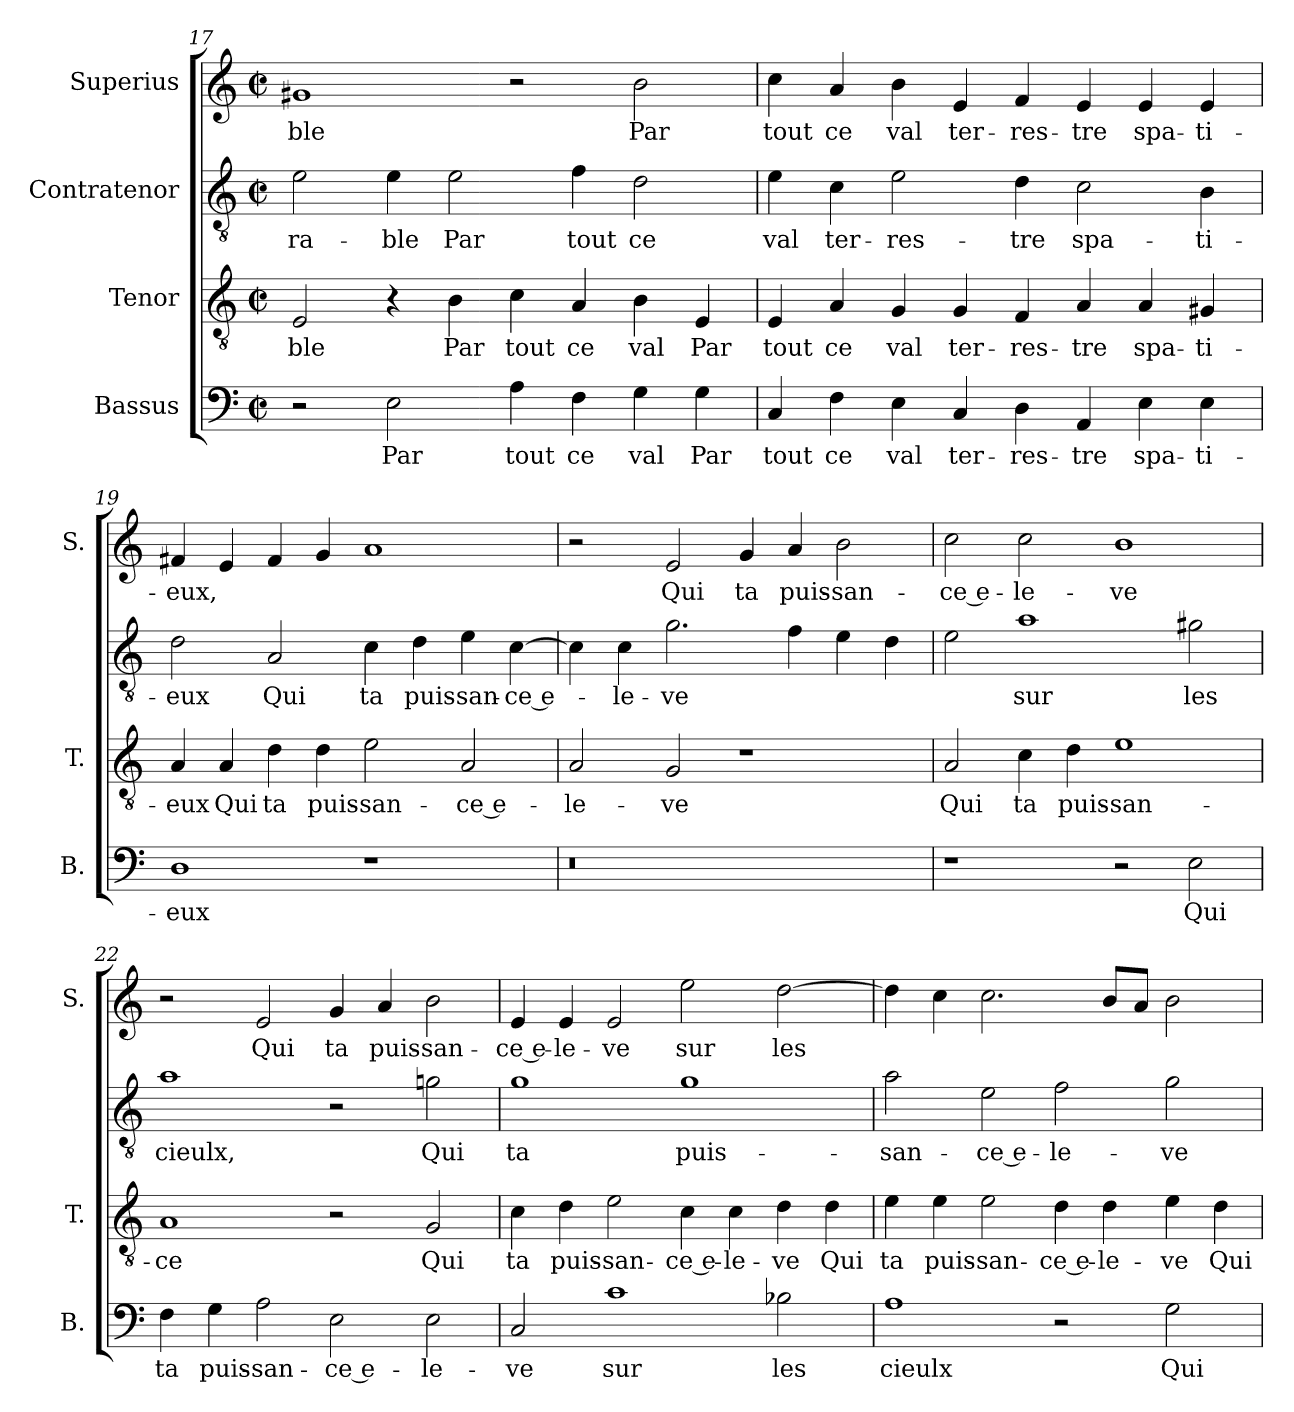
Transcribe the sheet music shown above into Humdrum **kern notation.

**kern	**text	**kern	**text	**kern	**text	**kern	**text
*part4	*part4	*part3	*part3	*part2	*part2	*part1	*part1
*staff4	*staff4	*staff3	*staff3	*staff2	*staff2	*staff1	*staff1
*I"Bassus	*	*I"Tenor	*	*I"Contratenor	*	*I"Superius	*
*I'B.	*	*I'T.	*	*	*	*I'S.	*
*clefF4	*	*clefGv2	*	*clefGv2	*	*clefG2	*
*k[]	*	*k[]	*	*k[]	*	*k[]	*
*C:	*	*C:	*	*C:	*	*C:	*
*M2/2	*	*M2/2	*	*M2/2	*	*M2/2	*
*met(c|)	*	*met(c|)	*	*met(c|)	*	*met(c|)	*
=17	=17	=17	=17	=17	=17	=17	=17
2r	.	2E/	-ble	2e\	-ra-	1g#X/	-ble
2E\	Par	4r	.	4e\	-ble	.	.
.	.	4B\	Par	2e\	Par	.	.
4A\	tout	4c\	tout	.	.	2r	.
4F\	ce	4A/	ce	4f\	tout	.	.
4G\	val	4B\	val	2d\	ce	2b\	Par
4G\	Par	4E/	Par	.	.	.	.
=18	=18	=18	=18	=18	=18	=18	=18
4C/	tout	4E/	tout	4e\	val	4cc\	tout
4F\	ce	4A/	ce	4c\	ter-	4a/	ce
4E\	val	4G/	val	2e\	-res-	4b\	val
4C/	ter-	4G/	ter-	.	.	4e/	ter-
4D\	-res-	4F/	-res-	4d\	-tre	4f/	-res-
4AA/	-tre	4A/	-tre	2c\	spa-	4e/	-tre
4E\	spa-	4A/	spa-	.	.	4e/	spa-
4E\	-ti-	4G#X/	-ti-	4B\	-ti-	4e/	-ti-
=19	=19	=19	=19	=19	=19	=19	=19
1D\	-eux	4A/	-eux	2d\	-eux	4f#X/	-eux,
.	.	4A/	Qui	.	.	4e/	.
.	.	4d\	ta	2A/	Qui	4f#/	.
.	.	4d\	puis-	.	.	4g/	.
1r	.	2e\	-san-	4c\	ta	1a/	.
.	.	.	.	4d\	puis-	.	.
.	.	2A/	-ce e-	4e\	-san-	.	.
.	.	.	.	[4c\	-ce e-	.	.
!!LO:LB:g=z
=20	=20	=20	=20	=20	=20	=20	=20
0r	.	2A/	-le-	4c\]	.	2r	.
.	.	.	.	4c\	-le-	.	.
.	.	2G/	-ve	2.g\	-ve	2e/	Qui
.	.	1r	.	.	.	4g/	ta
.	.	.	.	4f\	.	4a/	puis-
.	.	.	.	4e\	.	2b\	-san-
.	.	.	.	4d\	.	.	.
=21	=21	=21	=21	=21	=21	=21	=21
1r	.	2A/	Qui	2e\	.	2cc\	-ce e-
.	.	4c\	ta	1a\	sur	2cc\	-le-
.	.	4d\	puis-	.	.	.	.
2r	.	1e\	-san-	.	.	1b\	-ve
2E\	Qui	.	.	2g#X\	les	.	.
=22	=22	=22	=22	=22	=22	=22	=22
4F\	ta	1A/	-ce	1a\	cieulx,	2r	.
4G\	puis-	.	.	.	.	.	.
2A\	-san-	.	.	.	.	2e/	Qui
2E\	-ce e-	2r	.	2r	.	4g/	ta
.	.	.	.	.	.	4a/	puis-
2E\	-le-	2G/	Qui	2gn\	Qui	2b\	-san-
=23	=23	=23	=23	=23	=23	=23	=23
2C/	-ve	4c\	ta	1g\	ta	4e/	-ce e-
.	.	4d\	puis-	.	.	4e/	-le-
1c\	sur	2e\	-san-	.	.	2e/	-ve
.	.	4c\	-ce e-	1g\	puis-	2ee\	sur
.	.	4c\	-le-	.	.	.	.
2B-X\	les	4d\	-ve	.	.	[2dd\	les
.	.	4d\	Qui	.	.	.	.
!!LO:LB:g=z
=24	=24	=24	=24	=24	=24	=24	=24
1A\	cieulx	4e\	ta	2a\	-san-	4dd\]	.
.	.	4e\	puis-	.	.	4cc\	.
.	.	2e\	-san-	2e\	-ce e-	2.cc\	.
2r	.	4d\	-ce e-	2f\	-le-	.	.
.	.	4d\	-le-	.	.	8b/L	.
.	.	.	.	.	.	8a/J	.
2G\	Qui	4e\	-ve	2g\	-ve	2b\	.
.	.	4d\	Qui	.	.	.	.
=	=	=	=	=	=	=	=
*-	*-	*-	*-	*-	*-	*-	*-
